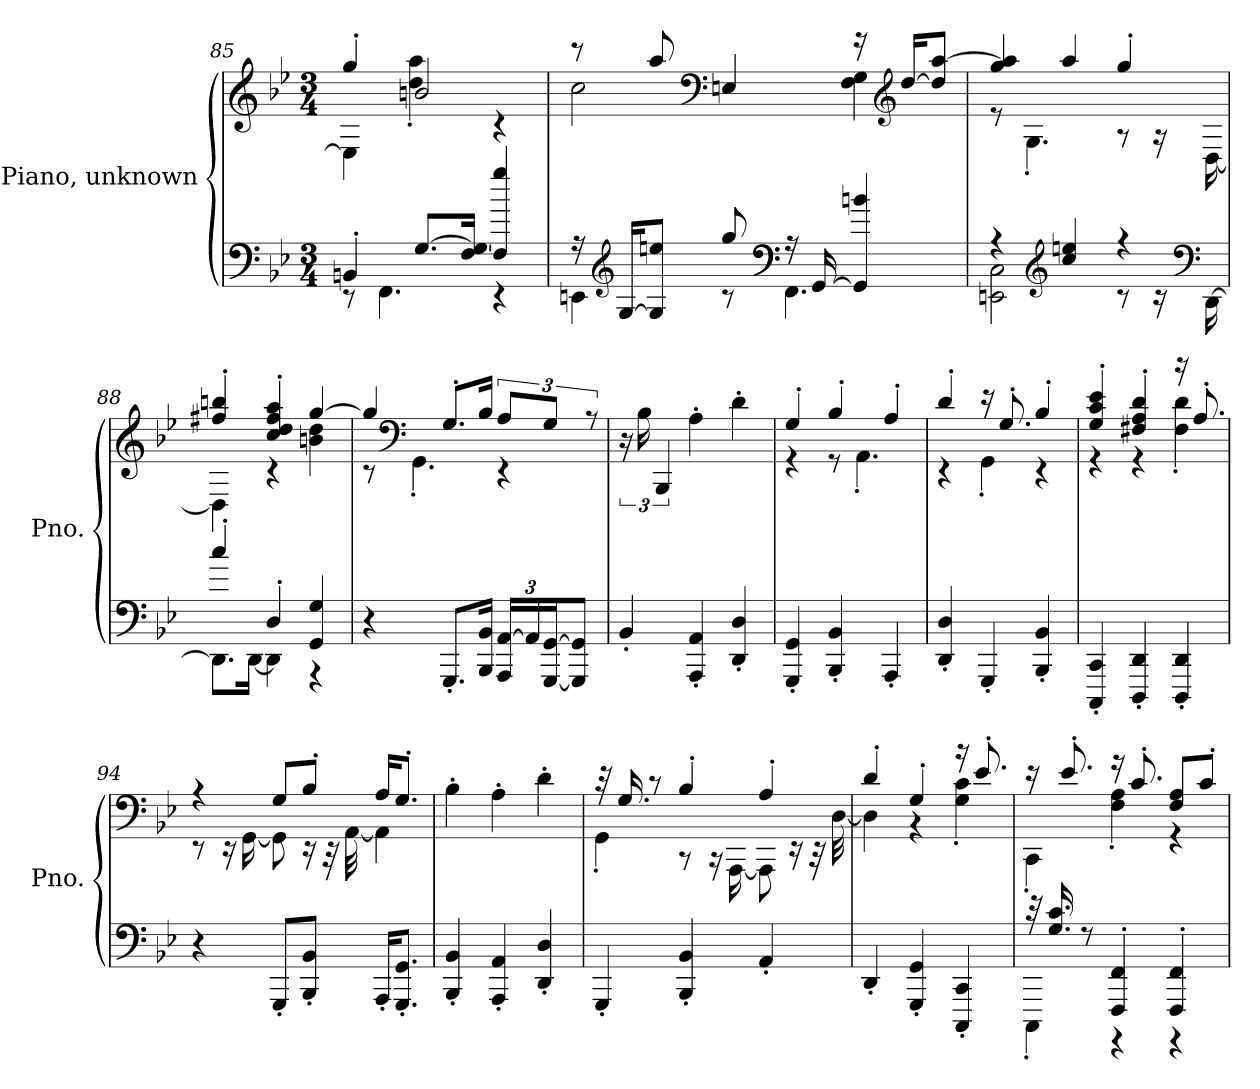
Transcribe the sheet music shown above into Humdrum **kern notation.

**kern	**kern
*part1	*part1
*staff2	*staff1
*I"Piano, unknown	*
*I'Pno.	*
*clefF4	*clefG2
*k[b-e-]	*k[b-e-]
*M3/4	*M3/4
=85	=85
*^	*^
4BBn'/	8r	4gg'/	4E\]
.	4.FF\	.	.
[8.G/L	.	2bn/	4dd\' 4aa\'
[16F/ 16G/]Jk	.	.	.
4F/] 4gg/	4r	.	4r
!!LO:LB:g=z	!!
=86	=86	=86	=86
16r	4EEn\	8r	2cc\
*clefG2	*	*	*
[16G/KL	.	.	.
8G/] 8een/J	.	8aa/	.
*	*	*clefF4	*
8gg/	8r	4En/	.
*clefF4	*	*	*
16r	4.FF\	.	.
[16GG/	.	.	.
4GG/] 4bn/	.	16r	4F\ 4G\
*	*	*clefG2	*
.	.	[16dd/KL	.
.	.	8dd/] [8aa/J	.
=87	=87	=87	=87
4r	2EEn\ 2C\	4gg/ 4aa/]	8r
.	.	.	4.G'\
*clefG2	*	*	*
4cc/ 4een/	.	4aa/	.
4r	8r	4gg'/	8r
.	16r	.	16r
*clefF4	*	*	*
.	[16DD\	.	[16D\
=88	=88	=88	=88
4cc'/	8.DD\L]	4ff#X/' 4bbn/'	4D\]
.	[16DD\Jk	.	.
4D'/	4DD\]	4cc/' 4dd/' 4ff#/' 4aa/'	4r
4GG/ 4G/	4r	[4gg/	4bn\ 4dd\
*v	*v	*	*
!!LO:LB:g=z	!!
=89	=89	=89
4r	4gg/]	8r
*	*clefF4	*
.	.	4.GG'\
8.GGG'/L	8.G'/L	.
16BBB-/ 16BB-/Jk	16B-/Jk	.
*Xbrackettup	*	*
24AAA/ [24AA/LL	12A/L	4r
24AA/]	.	.
[24GGG/ [24GG/J	12G/J	.
8GGG/] 8GG/]J	.	.
.	12r	.
*	*v	*v
=90	=90
4BB-'/	24r
.	24B-\
.	6BBB-/
4AAA/' 4AA/'	4A'\
4DD/' 4D/'	4d'\
=91	=91
*	*^
4GGG/' 4GG/'	4G'/	4r
4BBB-/' 4BB-/'	4B-'/	8r
.	.	4.AA'\
4AAA'/	4A'/	.
=92	=92	=92
4DD/' 4D/'	4d'/	4r
4GGG'/	16r	4GG'\
.	8.G'/	.
4BBB-/' 4BB-/'	4B-'/	4r
=93	=93	=93
4CCC/' 4CC/'	4G/' 4c/' 4e-/'	4r
4DDD/' 4DD/'	4F#X/' 4A/' 4d/'	4r
4DDD/' 4DD/'	16r	4F#\' 4d\'
.	8.A'/	.
!!LO:LB:g=z	!!
=94	=94	=94
4r	4r	8r
.	.	16r
.	.	[16GG\
8GGG'/L	8G/L	8GG\]
8BBB-/' 8BB-/'J	8B-'/J	16r
.	.	32r
.	.	[32AA\
16AAA'/KL	16A/KL	4AA\]
8.GGG/' 8.GG/'J	8.G'/J	.
*	*v	*v
=95	=95
4BBB-/' 4BB-/'	4B-'\
4AAA/' 4AA/'	4A'\
4DD/' 4D/'	4d'\
=96	=96
*	*^
4GGG'/	32r	4GG'\
.	16.G/	.
.	8r	.
4BBB-/' 4BB-/'	4B-'/	8r
.	.	16r
.	.	[16AAA\
4AA'/	4A'/	8AAA\]
.	.	16r
.	.	32r
.	.	[32D\
=97	=97	=97
4DD'/	4d'/	4D\]
4GGG/' 4GG/'	4G'/	4r
4CCC/' 4CC/'	16r	4G\' 4c\'
.	8.e-'/	.
=98	=98	=98
*^	*	*
32r	4CCC'\	16r	4CC'\
16.G/ 16.c/	.	.	.
.	.	8.e-'/	.
8r	.	.	.
4FFF/' 4FF/'	4r	16r	4F\' 4A\'
.	.	8.c'/	.
4FFF/' 4FF/'	4r	8F/ 8A/L	4r
.	.	8c'/J	.
*v	*v	*	*
*	*v	*v
=	=
*-	*-
